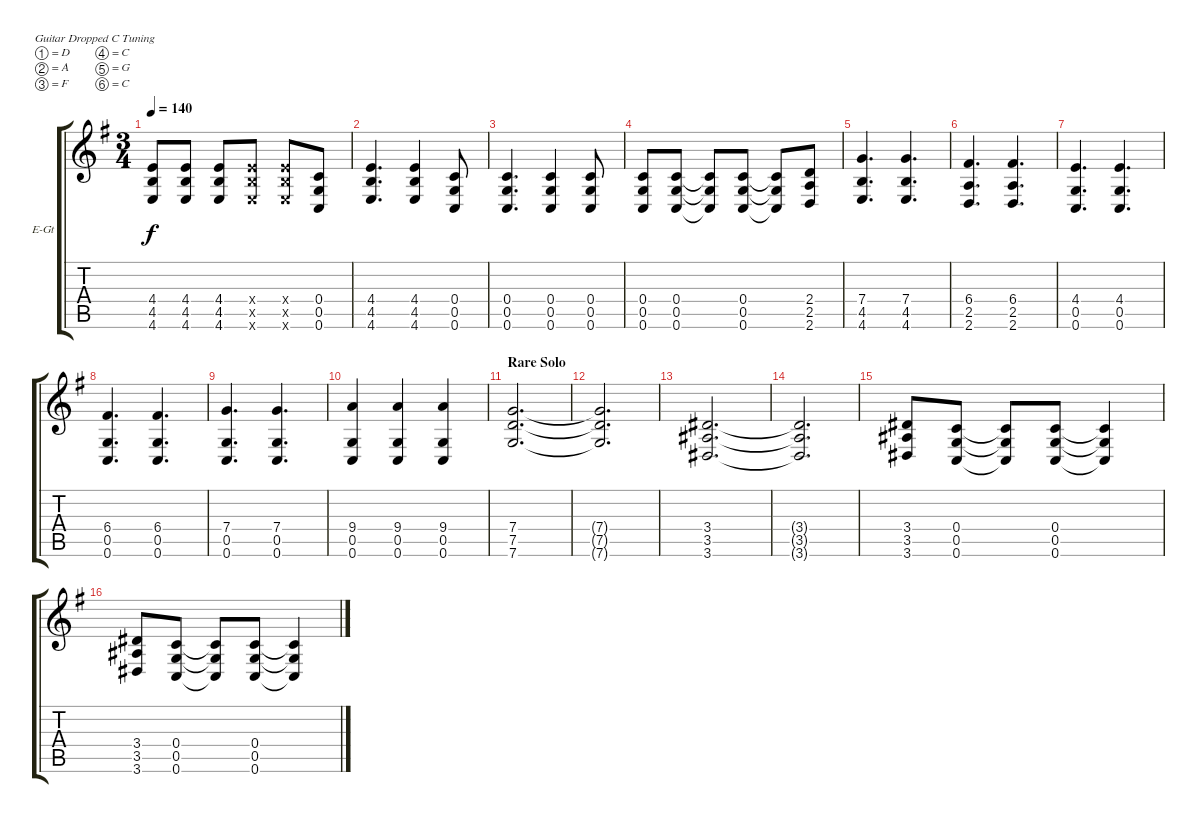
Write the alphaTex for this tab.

\bracketExtendMode groupsimilarinstruments
\firstSystemTrackNameOrientation horizontal
\otherSystemsTrackNameOrientation horizontal
\track ("Electric Guitar 2" "E-Gt") {instrument distortionguitar}
\staff {score tabs}
\tuning (D4 A3 F3 C3 G2 C2)
\ts (3 4)
\tempo 140
\clef g2
\ks eminor
(4.6 4.5 4.4).8{dy f} (4.6 4.5 4.4).8 (4.6 4.5 4.4).8 (4.4{x} 4.5{x} 4.6{x}).8 (4.5{x} 4.4{x} 4.6{x}).8 (0.6 0.5 0.4).8 |
(4.4 4.5 4.6).4{d} (4.6 4.5 4.4).4 (0.6 0.5 0.4).8 |
(0.6 0.5 0.4).4{d} (0.4 0.5 0.6).4 (0.6 0.5 0.4).8 |
(0.6 0.4 0.5).8 (0.6 0.4 0.5).8 (0.6{t} 0.5{t} 0.4{t}).8 (0.6 0.4 0.5).8 (0.6{t} 0.5{t} 0.4{t}).8 (2.6 2.5 2.4).8 |
(4.6 4.5 7.4).4{d} (7.4 4.5 4.6).4{d} |
(2.6 2.5 6.4).4{d} (6.4 2.5 2.6).4{d} |
(0.6 0.5 4.4).4{d} (0.6 0.5 4.4).4{d} |
(6.4 0.5 0.6).4{d} (0.6 0.5 6.4).4{d} |
(0.6 0.5 7.4).4{d} (0.6 0.5 7.4).4{d} |
(9.4 0.5 0.6).4 (9.4 0.5 0.6).4 (9.4 0.5 0.6).4 |
\section ("" "Rare Solo")
(7.6 7.5 7.4).2{d} |
(7.4{t} 7.5{t} 7.6{t}).2{d} |
(3.6 3.5 3.4).2{d} |
(3.4{t} 3.5{t} 3.6{t}).2{d} |
(3.6 3.5 3.4).8 (0.4 0.5 0.6).8 (0.6{t} 0.5{t} 0.4{t}).8 (0.4 0.5 0.6).8 (0.6{t} 0.5{t} 0.4{t}).4 |
(3.6 3.5 3.4).8 (0.4 0.5 0.6).8 (0.6{t} 0.5{t} 0.4{t}).8 (0.4 0.5 0.6).8 (0.6{t} 0.5{t} 0.4{t}).4
